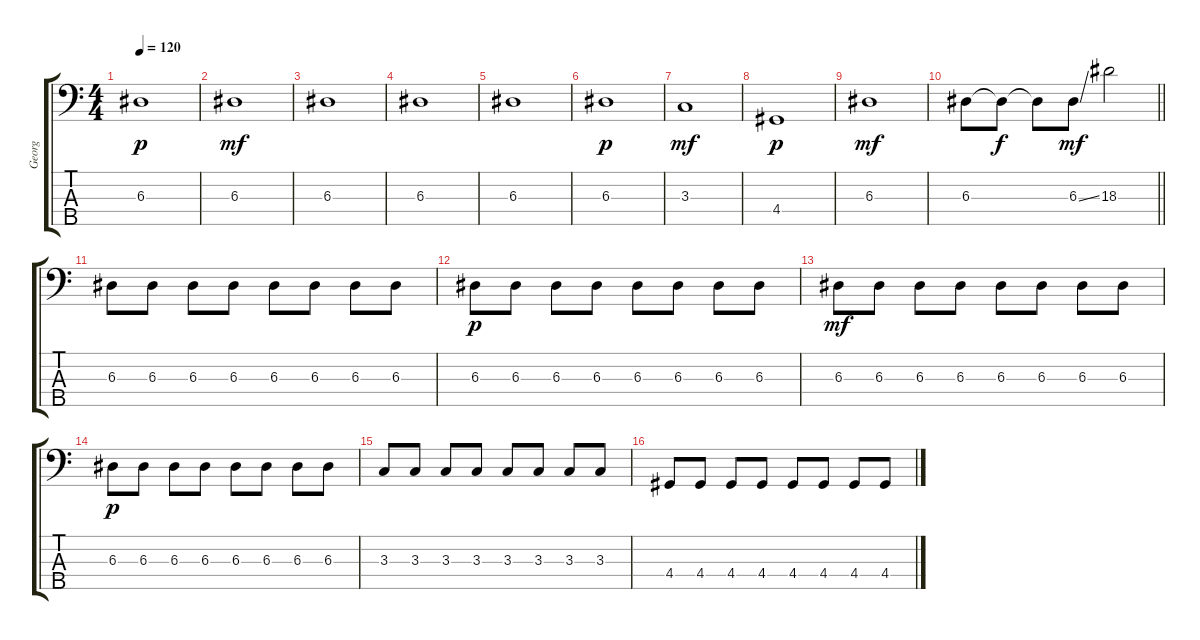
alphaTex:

\track ("Georg" "Georg") {instrument electricbassfinger}
\staff {score tabs}
\tuning (G2 D2 A1 E1 B0) {hide}
\ts (4 4)
\tempo 120
\clef f4
\ks c
6.3.1{dy p} |
6.3.1{dy mf} |
6.3.1 |
6.3.1 |
6.3.1 |
6.3.1{dy p} |
3.3.1{dy mf} |
4.4.1{dy p} |
6.3.1{dy mf} |
\barLineRight lightlight
6.3.8 6.3{t}.8{dy f} 6.3{t}.8 6.3{ss}.8{dy mf} 18.3.2 |
6.3.8 6.3.8 6.3.8 6.3.8 6.3.8 6.3.8 6.3.8 6.3.8 |
6.3.8{dy p} 6.3.8 6.3.8 6.3.8 6.3.8 6.3.8 6.3.8 6.3.8 |
6.3.8{dy mf} 6.3.8 6.3.8 6.3.8 6.3.8 6.3.8 6.3.8 6.3.8 |
6.3.8{dy p} 6.3.8 6.3.8 6.3.8 6.3.8 6.3.8 6.3.8 6.3.8 |
3.3.8 3.3.8 3.3.8 3.3.8 3.3.8 3.3.8 3.3.8 3.3.8 |
4.4.8 4.4.8 4.4.8 4.4.8 4.4.8 4.4.8 4.4.8 4.4.8
